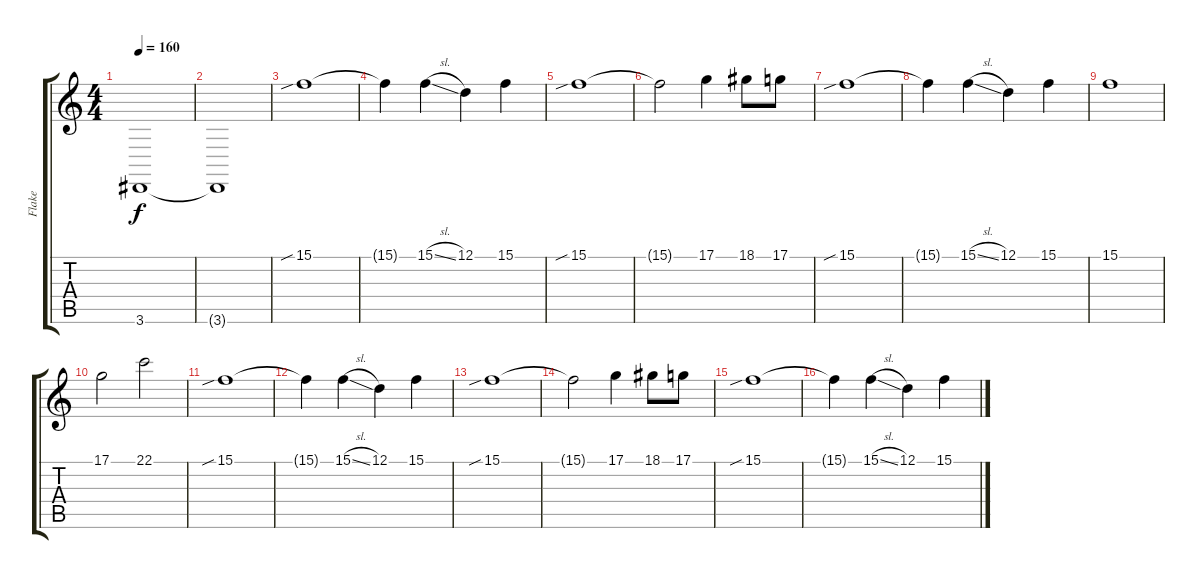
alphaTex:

\track ("Flake" "Flake") {instrument stringensemble1}
\staff {score tabs}
\tuning (D4 A3 F3 C3 G2 C2) {hide}
\ts (4 4)
\tempo 160
\clef g2
\ks c
3.6.1{dy f} |
3.6{t}.1 |
15.1{sib}.1 |
15.1{t}.4 15.1{sl}.4 12.1.4 15.1.4 |
15.1{sib}.1 |
15.1{t}.2 17.1.4 18.1.8 17.1.8 |
15.1{sib}.1 |
15.1{t}.4 15.1{sl}.4 12.1.4 15.1.4 |
15.1.1 |
17.1.2 22.1.2 |
15.1{sib}.1 |
15.1{t}.4 15.1{sl}.4 12.1.4 15.1.4 |
15.1{sib}.1 |
15.1{t}.2 17.1.4 18.1.8 17.1.8 |
15.1{sib}.1 |
15.1{t}.4 15.1{sl}.4 12.1.4 15.1.4
